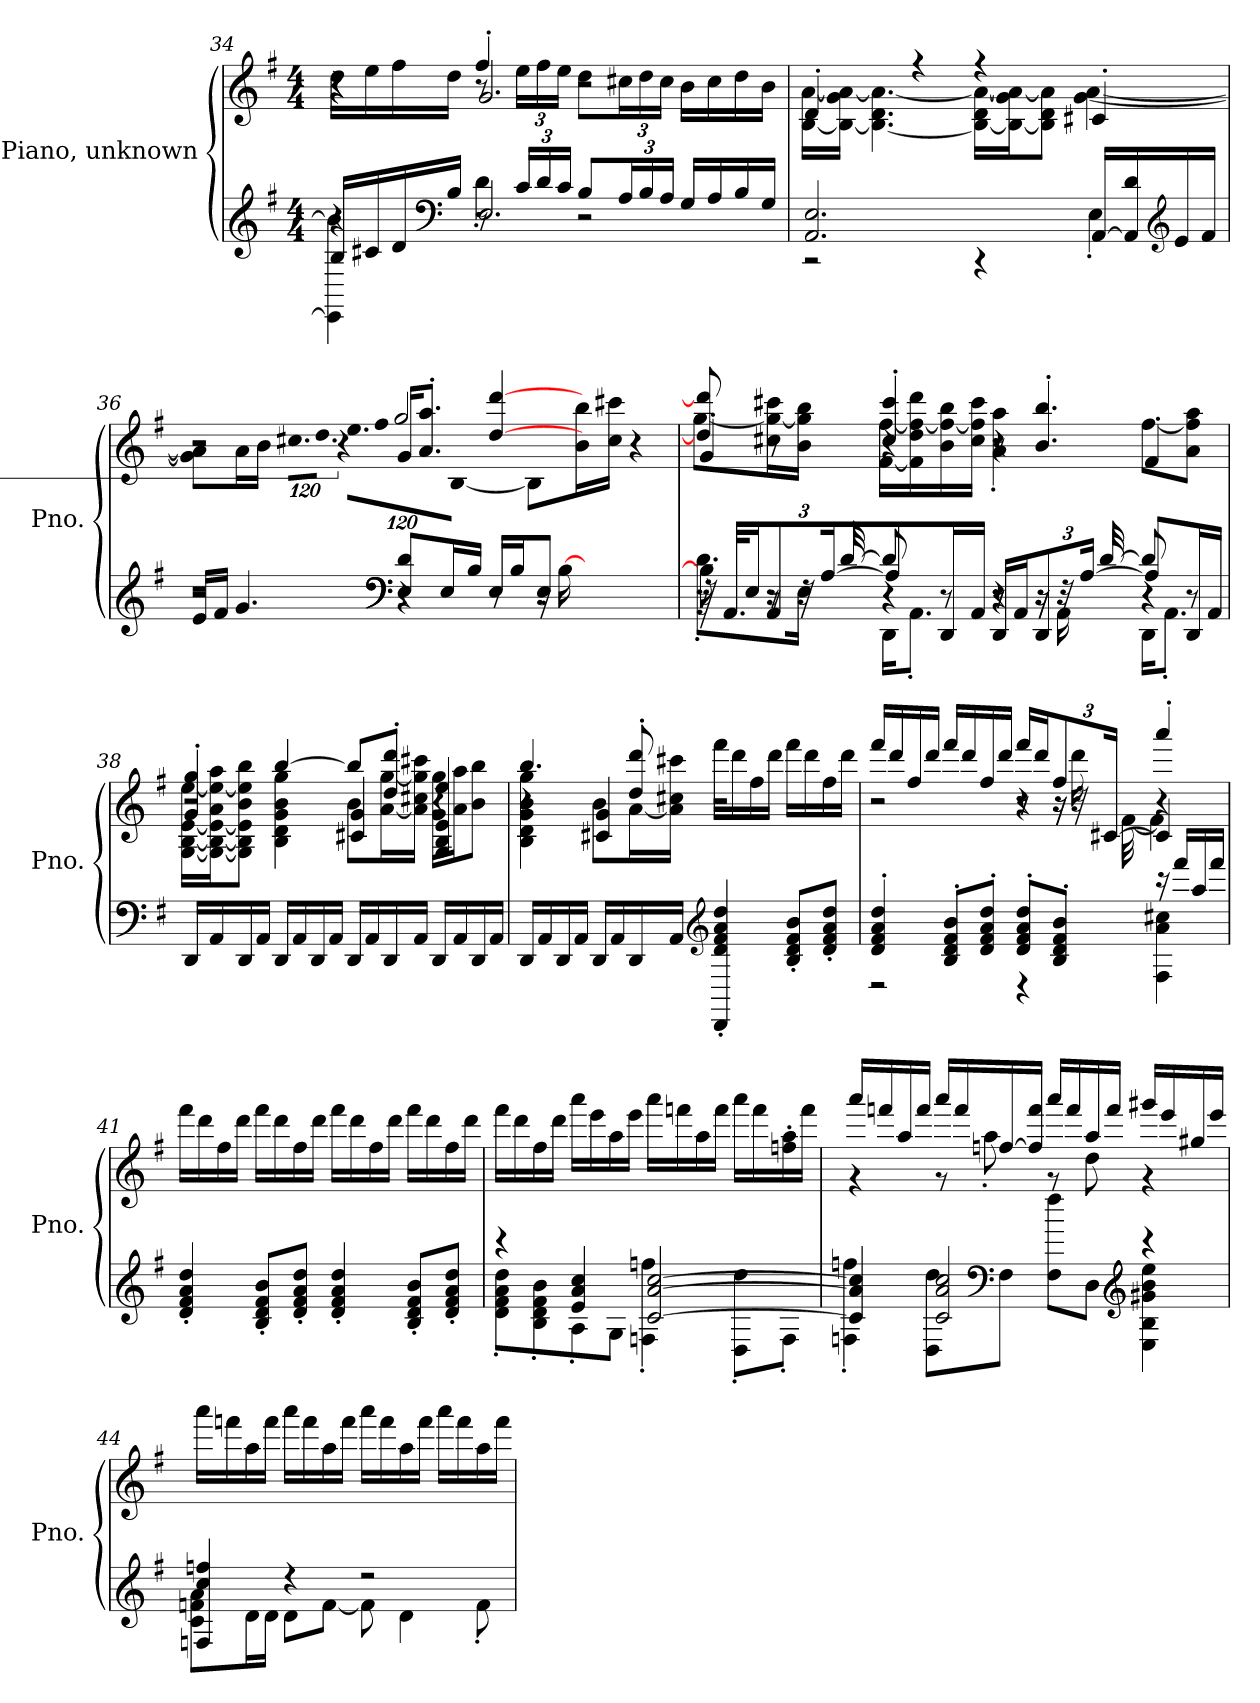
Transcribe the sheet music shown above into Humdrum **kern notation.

**kern	**kern
*part1	*part1
*staff2	*staff1
*I"Piano, unknown	*
*I'Pno.	*
!!LO:PB:g=z
*clefG2	*clefG2
*k[f#]	*k[f#]
*M4/4	*M4/4
=34	=34
*^	*^
*	*^	*	*^
16B/LL	4EE\] 4b\]	4r	4r	16dd\LL	4r
16c#X/	.	.	.	16ee\	.
16d/	.	.	.	16ff#\	.
*clefF4	*	*	*	*	*
16B/JJ	.	.	.	16dd\JJ	.
8r	4d'\	2.E/	4ff#'/	8r	2.g/
*Xbrackettup	*	*	*	*Xbrackettup	*
24c#/LL	.	.	.	24ee\LL	.
24d/	.	.	.	24ff#\	.
24c#/JJ	.	.	.	24ee\JJ	.
8B/L	2r	.	2r	8dd\L	.
24A/L	.	.	.	24cc#X\L	.
24B/	.	.	.	24dd\	.
24A/JJ	.	.	.	24cc#\JJ	.
16G/LL	.	.	.	16b\LL	.
16A/	.	.	.	16cc#\	.
16B/	.	.	.	16dd\	.
16G/JJ	.	.	.	16b\JJ	.
*	*v	*v	*	*	*
*	*	*	*v	*v
=35	=35	=35	=35
2.AA/ 2.E/	2r	4d'/	[16B\ [16a\LL
.	.	.	16B\_ 16g\ 16a\_JJ
.	.	.	4.B\_ 4.d\ 4.a\_
.	.	4r	.
.	4r	4r	16B\_ 16d\ 16a\_LL
.	.	.	16B\_ 16g\ 16a\_J
.	.	.	8B\] 8d\ 8a\]J
[16AA/LL	4E'\	4c#X'/	[4g\ [4a\
16AA/] 16d/	.	.	.
*clefG2	*	*	*
16e/	.	.	.
16f#/JJ	.	.	.
!!LO:LB:g=z
=36	=36	=36	=36
*	*^	*	*^
1r	16e/LL	2r	2r	8g\] 8a\]L	2r
.	16f#/JJ	.	.	.	.
.	4.g/	.	.	16a\L	.
.	.	.	.	16b\JJ	.
*	*	*	*	*brackettup	*
!	!	!	!	!LO:N:vis=32.	!
.	.	.	.	1920%103cc#X\LLL	.
!	!	!	!	!LO:N:vis=32.	!
.	.	.	.	1920%103dd\JJJ	.
!	!	!	!	!LO:N:vis=64	!
.	.	.	.	960%17r	.
!	!	!	!	!LO:N:vis=32.	!
.	.	.	.	1920%103ee\LLL	.
!	!	!	!	!LO:N:vis=32	!
.	.	.	.	640%23ff#\	.
!	!	!	!	!LO:N:vis=32	!
.	.	.	.	[640%23B\JJJ	.
*clefF4	*	*	*	*	*
.	8E/' 8d/'L	4r	16g/KL	.	2gg/
.	.	.	.	8B\L]	.
.	.	.	8.a/' 8.aa/'J	.	.
.	16E/L	.	.	.	.
.	.	.	.	16b\ 16bb\L	.
.	16B/JJ	.	.	.	.
.	.	.	.	16cc#\ 16ccc#X\JJ	.
.	16E/LL	8r	[4dd/ [4ddd/	.	.
.	.	.	.	4r	.
.	16B/J	.	.	.	.
.	8E'/J	16r	.	.	.
.	.	[16B\	.	.	.
1920ryy	1920ryy	1920ryy	1920ryy	.	1920ryy
!!LO:LB:g=z	!!	!!
=37	=37	=37	=37	=37	=37
*	*	*^	*	*	*
8r	8.d'\L	64r	8B\]	8dd/] 8ddd/]	[8gg\L	4g'/
.	.	32.AA/KLL	.	.	.	.
.	.	16E/J	.	.	.	.
16r	.	12AA/	8r	8r	16cc#X\ 16gg\_ 16ccc#X\L	.
32r	16E\Jk	.	.	.	16b\ 16gg\] 16bb\JJ	.
.	.	[24A/K	.	.	.	.
[32d/	.	.	.	.	.	.
8d/]	4r	8A/]	16DD\KL	4cc#/' 4ccc#/'	[16f#\ [16ff#\LL	4r
.	.	.	8.AA'\J	.	16f#\] 16dd\ 16ff#\_ 16ddd\	.
8r	.	16DD/L	.	.	16b\ 16ff#\_ 16bb\	.
.	.	16AA/JJ	.	.	16cc#\ 16ff#\] 16ccc#\JJ	.
8r	8r	16DD/LL	4r	8r	4a\' 4aa\'	4r
.	.	16AA/J	.	.	.	.
16r	16r	12DD/	.	4.b/' 4.bb/'	.	.
32r	16AA\	.	.	.	.	.
.	.	[24A/Jk	.	.	.	.
[32d/	.	.	.	.	.	.
8d/]	4r	8A/L]	16DD\KL	.	[8ff#\L	4f#'/
.	.	.	8.AA'\J	.	.	.
8r	.	16DD/L	.	.	8a\ 8ff#\] 8aa\J	.
.	.	16AA/JJ	.	.	.	.
*v	*v	*v	*v	*	*	*
!!LO:LB:g=z	!!	!!
=38	=38	=38	=38
16DD/LL	4g/' 4gg/'	[16G\ [16B\ [16e\ [16ee\LL	2r
16AA/	.	16G\_ 16B\_ 16e\_ 16a\ 16ee\_ 16aa\J	.
16DD/	.	8G\] 8B\] 8e\] 8b\ 8ee\] 8bb\J	.
16AA/JJ	.	.	.
16DD/LL	[4bb/	4B\ 4d\ 4g\ 4b\ 4gg\	.
16AA/	.	.	.
16DD/	.	.	.
16AA/JJ	.	.	.
16DD/LL	8bb/L]	8b\L	4c#X/ 4g/
16AA/	.	.	.
16DD/	8dd/' 8ddd/'J	[16a\ [16gg\L	.
16AA/JJ	.	16a\] 16cc#X\ 16gg\] 16ccc#X\JJ	.
16DD/LL	4r	16g\ 16gg\LL	4G/ 4B/ 4e/ 4ee/
16AA/	.	16a\ 16aa\J	.
16DD/	.	8b\ 8bb\J	.
16AA/JJ	.	.	.
=39	=39	=39	=39
16DD/LL	4.bb/	4B\ 4d\ 4g\ 4b\ 4gg\	4r
16AA/	.	.	.
16DD/	.	.	.
16AA/JJ	.	.	.
16DD/LL	.	8b\L	4c#X/ 4g/
16AA/	.	.	.
16DD/	8dd/' 8ddd/'	[16a\L	.
16AA/JJ	.	16a\] 16cc#X\ 16ccc#X\JJ	.
*clefG2	*	*	*
4DD/' 4d/' 4f#/' 4a/' 4dd/'	2r	16fff#\LL	2r
.	.	16ddd\	.
.	.	16ff#\	.
.	.	16ddd\JJ	.
8B/' 8d/' 8f#/' 8b/'L	.	16fff#\LL	.
.	.	16ddd\	.
8d/' 8f#/' 8a/' 8dd/'J	.	16ff#\	.
.	.	16ddd\JJ	.
!!LO:LB:g=z
=40	=40	=40	=40
*^	*	*	*^
4d/' 4f#/' 4a/' 4dd/'	2r	2r	2r	16fff#/LL	2r
.	.	.	.	16ddd/	.
.	.	.	.	16ff#/	.
.	.	.	.	16ddd/JJ	.
8B/' 8d/' 8f#/' 8b/'L	.	.	.	16fff#/LL	.
.	.	.	.	16ddd/	.
8d/' 8f#/' 8a/' 8dd/'J	.	.	.	16ff#/	.
.	.	.	.	16ddd/JJ	.
8d/' 8f#/' 8a/' 8dd/'L	4r	4r	8r	16fff#/LL	8r
.	.	.	.	16ddd/J	.
*	*	*	*	*Xbrackettup	*
8B/' 8d/' 8f#/' 8b/'J	.	.	16r	12ff#/	16r
.	.	.	16ddd\	.	32r
.	.	.	.	[24c#X/Jk	.
.	.	.	.	.	[32f#\
16r	4F#\ 4a\ 4cc#X\	4aaa'/	4r	4c#/]	4f#\]
16fff#/LL	.	.	.	.	.
16aa/	.	.	.	.	.
16fff#/JJ	.	.	.	.	.
*v	*v	*	*	*	*
*	*v	*v	*v	*v
=41	=41
4d/' 4f#/' 4a/' 4dd/'	16fff#\LL
.	16ddd\
.	16ff#\
.	16ddd\JJ
8B/' 8d/' 8f#/' 8b/'L	16fff#\LL
.	16ddd\
8d/' 8f#/' 8a/' 8dd/'J	16ff#\
.	16ddd\JJ
4d/' 4f#/' 4a/' 4dd/'	16fff#\LL
.	16ddd\
.	16ff#\
.	16ddd\JJ
8B/' 8d/' 8f#/' 8b/'L	16fff#\LL
.	16ddd\
8d/' 8f#/' 8a/' 8dd/'J	16ff#\
.	16ddd\JJ
!!LO:LB:g=z
=42	=42
*^	*
4r	8d\' 8f#\' 8a\' 8dd\'L	16fff#\LL
.	.	16ddd\
.	8B\' 8d\' 8f#\' 8b\'	16ff#\
.	.	16ddd\JJ
4e/ 4a/ 4cc/	8A'\	16aaa\LL
.	.	16eee\
.	8G\J	16aa\
.	.	16eee\JJ
[2c/ [2a/ [2cc/	4Fn\' 4ffn\'	16aaa\LL
.	.	16fffn\
.	.	16aa\
.	.	16fff\JJ
.	8D\' 8dd\'L	16aaa\LL
.	.	16fff\
.	8F'\J	16ffn\' 16aa\'
.	.	16fff\JJ
!!LO:PB:g=z
=43	=43	=43
*	*	*^
4c/] 4a/] 4cc/]	4Fn\' 4ffn\'	16aaa/LL	4r
.	.	16fffn/	.
.	.	16aa/	.
.	.	16fff/JJ	.
2c/ 2a/ 2cc/	8D\ 8dd\L	16aaa/LL	8r
.	.	16fff/	.
*clefF4	*	*	*
.	8F\J	[16ffn/	8aa'\
.	.	16ff/] 16fff/JJ	.
.	8F\ 8ff\L	16aaa/LL	8r
.	.	16fff/	.
.	8D\J	16aa/	8dd\
.	.	16fff/JJ	.
*clefG2	*	*	*
4r	4E\ 4B\ 4g#X\ 4b\ 4ee\	16ggg#X/LL	4r
.	.	16eee/	.
.	.	16gg#X/	.
.	.	16eee/JJ	.
*	*	*v	*v
!!LO:LB:g=z
=44	=44	=44
4Fn/ 4cc/ 4ffn/	8c\ 8fn\ 8a\L	16aaa\LL
.	.	16fffn\
.	16d\L	16aa\
.	16d\JJ	16fff\JJ
4r	8d\L	16aaa\LL
.	.	16fff\
.	[8f\J	16aa\
.	.	16fff\JJ
2r	8f\]	16aaa\LL
.	.	16fff\
.	4d\	16aa\
.	.	16fff\JJ
.	.	16aaa\LL
.	.	16fff\
.	8f'\	16aa\
.	.	16fff\JJ
*v	*v	*
=	=
*-	*-
